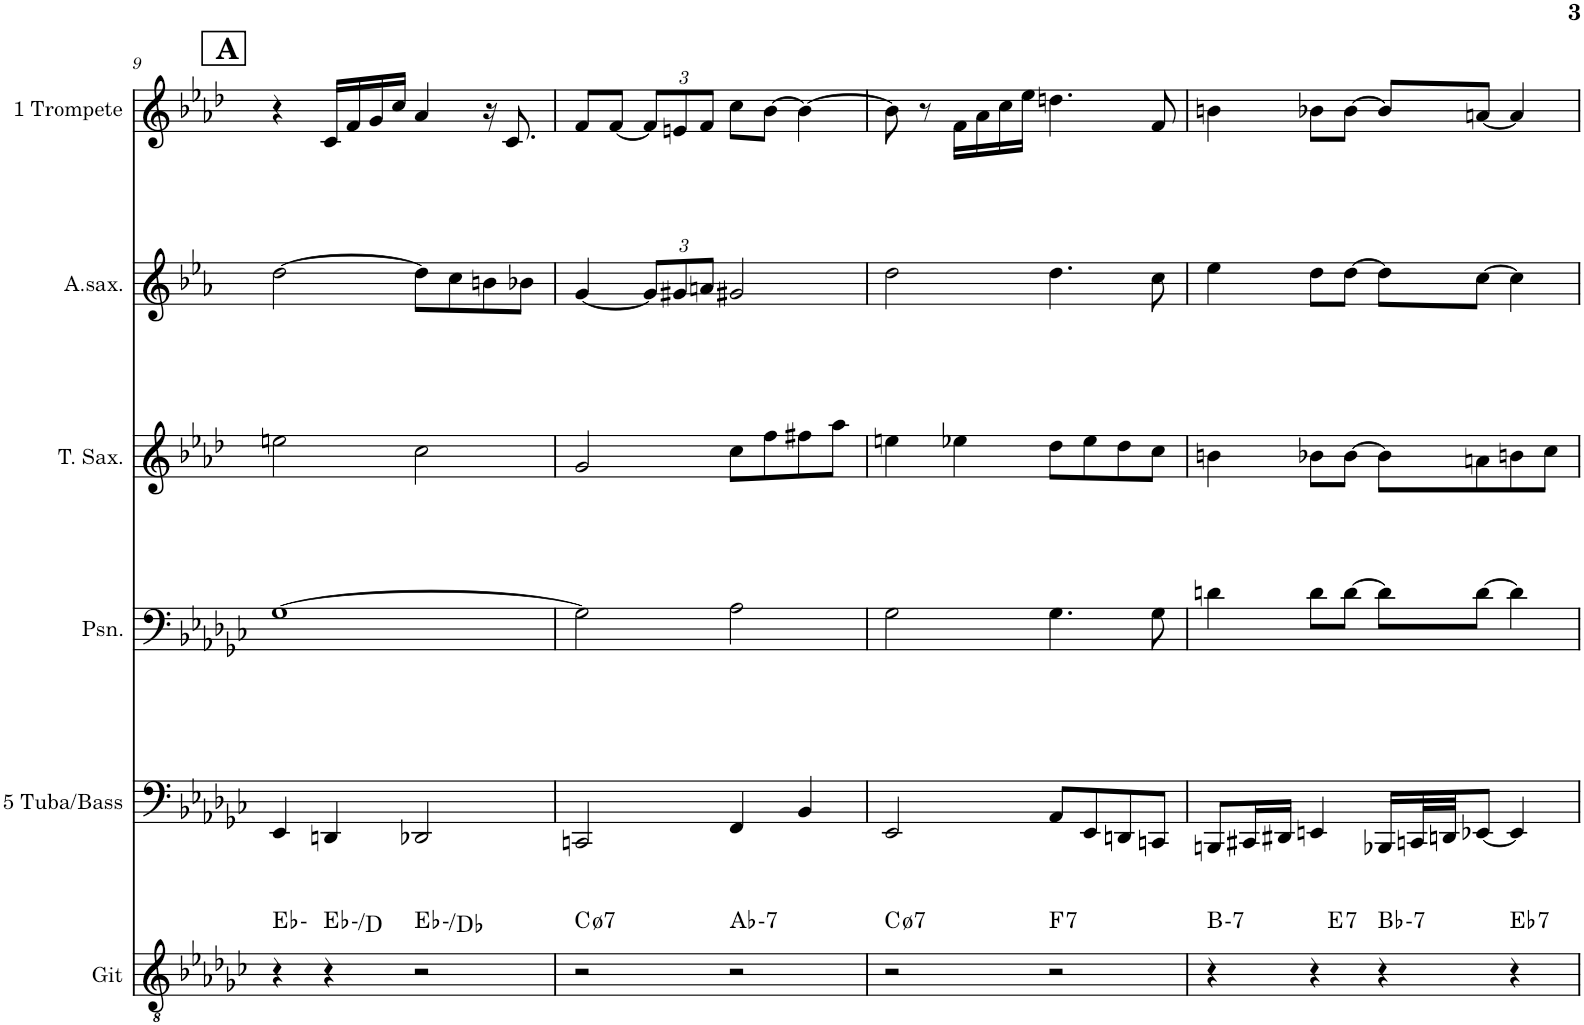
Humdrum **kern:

**kern	**harte	**kern	**kern	**kern	**kern	**kern
*part6	*part6	*part5	*part4	*part3	*part2	*part1
*staff6	*	*staff5	*staff4	*staff3	*staff2	*staff1
*I"Gitarre	*	*I"5 Tuba/Bass	*I"Posaune	*I"Tenorsaxophon	*I"Altsaxophon	*I"1 Trompete
*I'Git	*	*I'5 Tuba/Bass	*I'Psn.	*I'T. Sax.	*I'A.sax.	*I'1 Trompete
!!LO:PB:g=z
*clefGv2	*	*clefF4	*clefF4	*clefG2	*clefG2	*clefG2
*	*	*	*	*Trd8c14	*Trd5c9	*Trd1c2
*k[b-e-a-d-g-c-]	*	*k[b-e-a-d-g-c-]	*k[b-e-a-d-g-c-]	*k[b-e-a-d-]	*k[b-e-a-]	*k[b-e-a-d-]
*M4/4	*	*M4/4	*M4/4	*M4/4	*M4/4	*M4/4
!!LO:REH:place=s1:a:B:cj:fs=14:t=A
=9	=9	=9	=9	=9	=9	=9
4r	Eb:min	4EE-/	[1G-	2een\	[2dd\	4r
4r	Eb:min/7	4DDn/	.	.	.	16c/LL
.	.	.	.	.	.	16f/
.	.	.	.	.	.	16g/
.	.	.	.	.	.	16cc/JJ
2r	Eb:min/b7	2DD-X/	.	2cc\	8dd\L]	4a-/
.	.	.	.	.	8cc\	.
.	.	.	.	.	8bn\	16r
.	.	.	.	.	.	8.c/
.	.	.	.	.	8b-X\J	.
=10	=10	=10	=10	=10	=10	=10
!	!LO:H:kt=7	!	!	!	!	!
2r	C:hdim7	2CCn/	2G-\]	2g/	[4g/	8f/L
.	.	.	.	.	.	[8f/J
*	*	*	*	*	*Xbrackettup	*Xbrackettup
.	.	.	.	.	12g/L]	12f/L]
.	.	.	.	.	12g#X/	12en/
.	.	.	.	.	12an/J	12f/J
!	!LO:H:kt=7	!	!	!	!	!
2r	Ab:min7	4FF/	2A-\	8cc\L	2g#X/	8cc\L
.	.	.	.	8ff\	.	[8b-\J
.	.	4BB-/	.	8ff#X\	.	4b-\_
.	.	.	.	8aa-\J	.	.
=11	=11	=11	=11	=11	=11	=11
!	!LO:H:kt=7	!	!	!	!	!
2r	C:hdim7	2EE-/	2G-\	4een\	2dd\	8b-\]
.	.	.	.	.	.	8r
.	.	.	.	4ee-X\	.	16f\LL
.	.	.	.	.	.	16a-\
.	.	.	.	.	.	16cc\
.	.	.	.	.	.	16ee-\JJ
!	!LO:H:kt=7	!	!	!	!	!
2r	F:7	8AA-/L	4.G-\	8dd-\L	4.dd\	4.ddn\
.	.	8EE-/	.	8ee-\	.	.
.	.	8DDn/	.	8dd-\	.	.
.	.	8CCn/J	8G-\	8cc\J	8cc\	8f/
=12	=12	=12	=12	=12	=12	=12
!	!LO:H:kt=7	!	!	!	!	!
4r	B:min7	8BBBn/L	4dn\	4bn\	4ee-\	4bn\
.	.	16CC#X/L	.	.	.	.
.	.	16DD#X/JJ	.	.	.	.
!	!LO:H:kt=7	!	!	!	!	!
4r	E:7	4EEn/	8d\L	8b-X\L	8dd\L	8b-X\L
.	.	.	[8d\J	[8b-\J	[8dd\J	[8b-\J
!	!LO:H:kt=7	!	!	!	!	!
4r	Bb:min7	16BBB-X/LL	8d\L]	8b-\L]	8dd\L]	8b-/L]
.	.	32CCn/L	.	.	.	.
.	.	32DDn/JJ	.	.	.	.
.	.	[8EE-X/J	[8d\J	8an\	[8cc\J	[8an/J
!	!LO:H:kt=7	!	!	!	!	!
4r	Eb:7	4EE-/]	4d\]	8bn\	4cc\]	4a/]
.	.	.	.	8cc\J	.	.
=	=	=	=	=	=	=
*-	*-	*-	*-	*-	*-	*-
